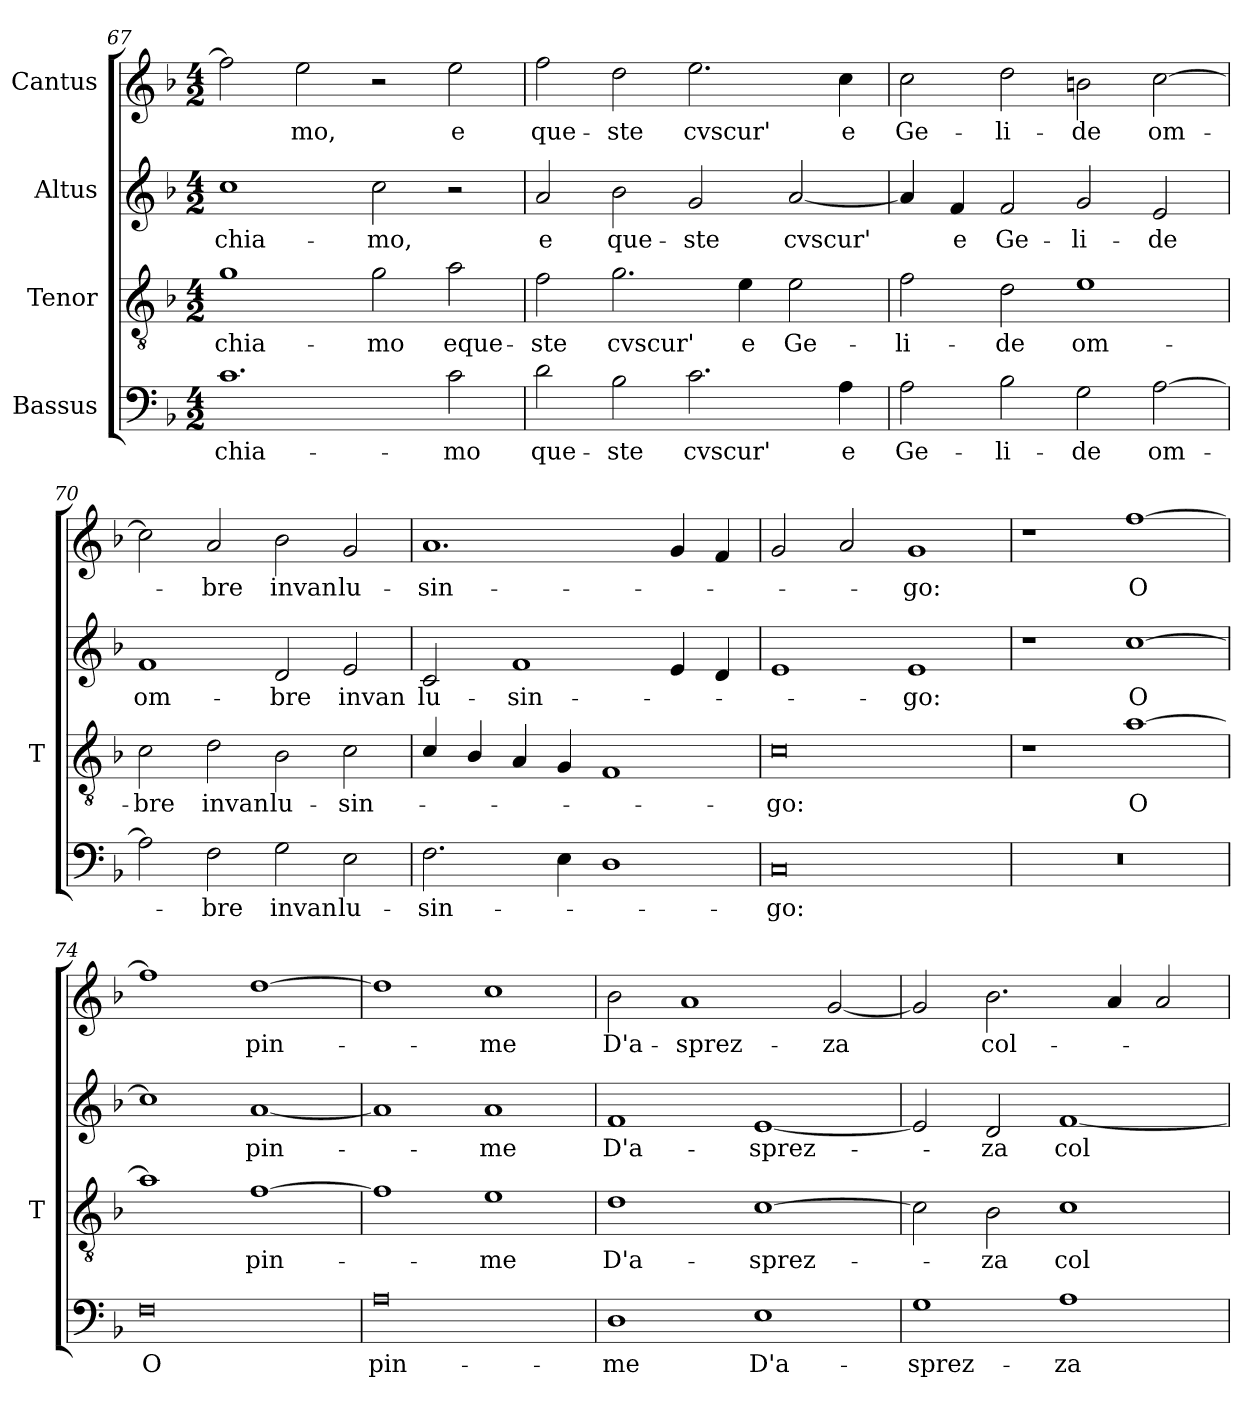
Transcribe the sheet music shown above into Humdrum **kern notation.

**kern	**text	**kern	**text	**kern	**text	**kern	**text
*part4	*part4	*part3	*part3	*part2	*part2	*part1	*part1
*staff4	*staff4	*staff3	*staff3	*staff2	*staff2	*staff1	*staff1
*I"Bassus	*	*I"Tenor	*	*I"Altus	*	*I"Cantus	*
*	*	*I'T	*	*	*	*	*
*clefF4	*	*clefGv2	*	*clefG2	*	*clefG2	*
*k[b-]	*	*k[b-]	*	*k[b-]	*	*k[b-]	*
*M4/2	*	*M4/2	*	*M4/2	*	*M4/2	*
=67	=67	=67	=67	=67	=67	=67	=67
1.c\	chia-	1g\	chia-	1cc\	chia-	2ff\]	.
.	.	.	.	.	.	2ee\	-mo,
.	.	2g\	-mo	2cc\	-mo,	2r	.
2c\	-mo	2a\	eque-	2r	.	2ee\	e
=68	=68	=68	=68	=68	=68	=68	=68
2d\	que-	2f\	-ste	2a/	e	2ff\	que-
2B-\	-ste	2.g\	cvscur'	2b-\	que-	2dd\	-ste
2.c\	cvscur'	.	.	2g/	-ste	2.ee\	cvscur'
.	.	4e\	e	.	.	.	.
.	.	2e\	Ge-	[2a/	cvscur'	.	.
4A\	e	.	.	.	.	4cc\	e
=69	=69	=69	=69	=69	=69	=69	=69
2A\	Ge-	2f\	-li-	4a/]	.	2cc\	Ge-
.	.	.	.	4f/	e	.	.
2B-\	-li-	2d\	-de	2f/	Ge-	2dd\	-li-
2G\	-de	1e\	om-	2g/	-li-	2bn\	-de
[2A\	om-	.	.	2e/	-de	[2cc\	om-
=70	=70	=70	=70	=70	=70	=70	=70
2A\]	.	2c\	-bre	1f/	om-	2cc\]	.
2F\	-bre	2d\	invan	.	.	2a/	-bre
2G\	invan	2B-\	lu-	2d/	-bre	2b-\	invan
2E\	lu-	2c\	-sin-	2e/	invan	2g/	lu-
=71	=71	=71	=71	=71	=71	=71	=71
2.F\	-sin-	4c/	.	2c/	lu-	1.a/	-sin-
.	.	4B-/	.	.	.	.	.
.	.	4A/	.	1f/	-sin-	.	.
4E\	.	4G/	.	.	.	.	.
1D\	.	1F/	.	.	.	.	.
.	.	.	.	4e/	.	4g/	.
.	.	.	.	4d/	.	4f/	.
=72	=72	=72	=72	=72	=72	=72	=72
0C	-go:	0c	-go:	1e/	.	2g/	.
.	.	.	.	.	.	2a/	.
.	.	.	.	1e/	-go:	1g/	-go:
=73	=73	=73	=73	=73	=73	=73	=73
0r	.	1r	.	1r	.	1r	.
.	.	[1a\	O	[1cc\	O	[1ff\	O
=74	=74	=74	=74	=74	=74	=74	=74
0F	O	1a\]	.	1cc\]	.	1ff\]	.
.	.	[1f\	pin-	[1a/	pin-	[1dd\	pin-
=75	=75	=75	=75	=75	=75	=75	=75
0A	pin-	1f\]	.	1a/]	.	1dd\]	.
.	.	1e\	-me	1a/	-me	1cc\	-me
=76	=76	=76	=76	=76	=76	=76	=76
1D\	-me	1d\	D'a-	1f/	D'a-	2b-\	D'a-
.	.	.	.	.	.	1a/	-sprez-
1E\	D'a-	[1c\	-sprez-	[1e/	-sprez-	.	.
.	.	.	.	.	.	[2g/	-za
=77	=77	=77	=77	=77	=77	=77	=77
1G\	-sprez-	2c\]	.	2e/]	.	2g/]	.
.	.	2B-\	-za	2d/	-za	2.b-\	col-
1A\	-za	1c\	col-	[1f/	col-	.	.
.	.	.	.	.	.	4a/	.
.	.	.	.	.	.	2a/	.
=	=	=	=	=	=	=	=
*-	*-	*-	*-	*-	*-	*-	*-
